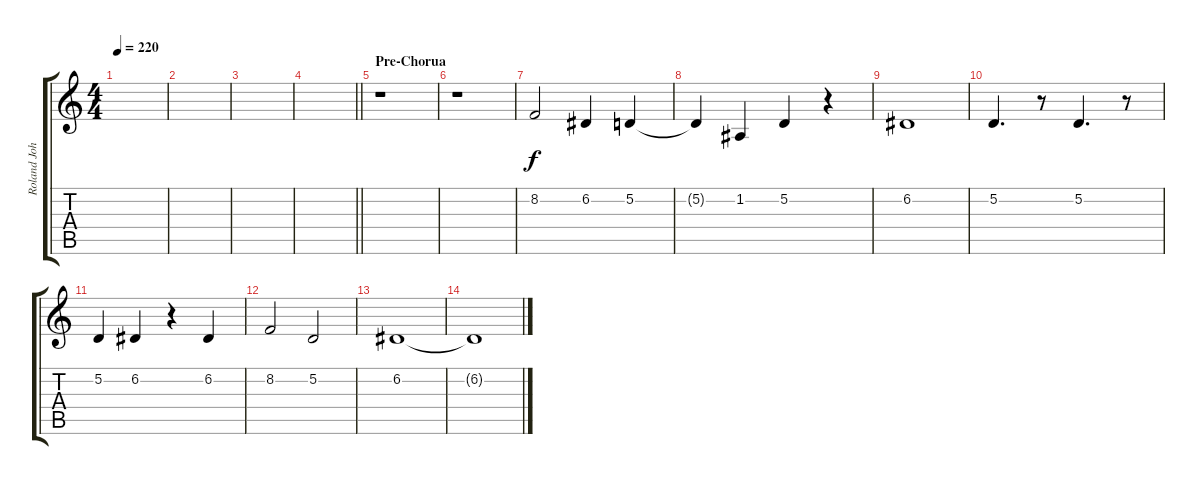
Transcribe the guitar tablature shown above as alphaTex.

\track ("Roland Johansson" "Roland Joh") {instrument lead2sawtooth}
\staff {score tabs}
\tuning (D4 A3 F3 C3 G2 C2) {hide}
\ts (4 4)
\tempo 220
\clef g2
\ks c
|
|
|
\barLineRight lightlight
|
\section ("" "Pre-Chorua")
r.1 |
r.1 |
8.2.2 6.2.4 5.2.4 |
5.2{t}.4 1.2.4 5.2.4 r.4 |
6.2.1 |
5.2.4{d} r.8 5.2.4{d} r.8 |
5.2.4 6.2.4 r.4 6.2.4 |
8.2.2 5.2.2 |
6.2.1 |
6.2{t}.1
